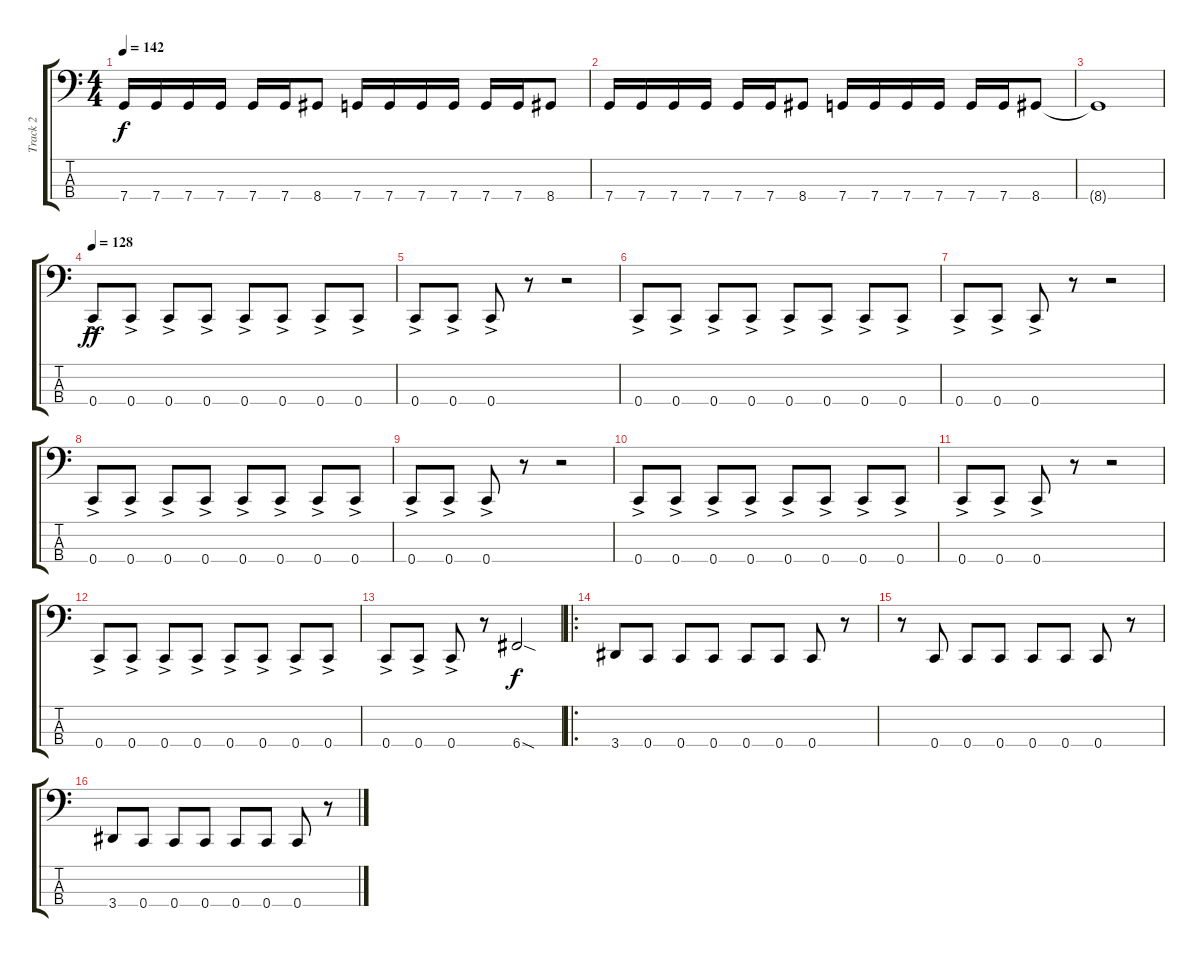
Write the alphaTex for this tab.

\track ("Track 2" "Track 2") {instrument electricbassfinger}
\staff {score tabs}
\tuning (Eb2 Bb1 F1 C1) {hide}
\ts (4 4)
\tempo 142
\clef f4
\ks c
7.4.16{dy f} 7.4.16 7.4.16 7.4.16 7.4.16 7.4.16 8.4.8 7.4.16 7.4.16 7.4.16 7.4.16 7.4.16 7.4.16 8.4.8 |
7.4.16 7.4.16 7.4.16 7.4.16 7.4.16 7.4.16 8.4.8 7.4.16 7.4.16 7.4.16 7.4.16 7.4.16 7.4.16 8.4.8 |
8.4{t}.1 |
\tempo 128
0.4{ac}.8{dy ff} 0.4{ac}.8 0.4{ac}.8 0.4{ac}.8 0.4{ac}.8 0.4{ac}.8 0.4{ac}.8 0.4{ac}.8 |
0.4{ac}.8 0.4{ac}.8 0.4{ac}.8 r.8 r.2 |
0.4{ac}.8 0.4{ac}.8 0.4{ac}.8 0.4{ac}.8 0.4{ac}.8 0.4{ac}.8 0.4{ac}.8 0.4{ac}.8 |
0.4{ac}.8 0.4{ac}.8 0.4{ac}.8 r.8 r.2 |
0.4{ac}.8 0.4{ac}.8 0.4{ac}.8 0.4{ac}.8 0.4{ac}.8 0.4{ac}.8 0.4{ac}.8 0.4{ac}.8 |
0.4{ac}.8 0.4{ac}.8 0.4{ac}.8 r.8 r.2 |
0.4{ac}.8 0.4{ac}.8 0.4{ac}.8 0.4{ac}.8 0.4{ac}.8 0.4{ac}.8 0.4{ac}.8 0.4{ac}.8 |
0.4{ac}.8 0.4{ac}.8 0.4{ac}.8 r.8 r.2 |
0.4{ac}.8 0.4{ac}.8 0.4{ac}.8 0.4{ac}.8 0.4{ac}.8 0.4{ac}.8 0.4{ac}.8 0.4{ac}.8 |
0.4{ac}.8 0.4{ac}.8 0.4{ac}.8 r.8 6.4{sod}.2{dy f} |
\ro
3.4.8 0.4.8 0.4.8 0.4.8 0.4.8 0.4.8 0.4.8 r.8 |
r.8 0.4.8 0.4.8 0.4.8 0.4.8 0.4.8 0.4.8 r.8 |
3.4.8 0.4.8 0.4.8 0.4.8 0.4.8 0.4.8 0.4.8 r.8
